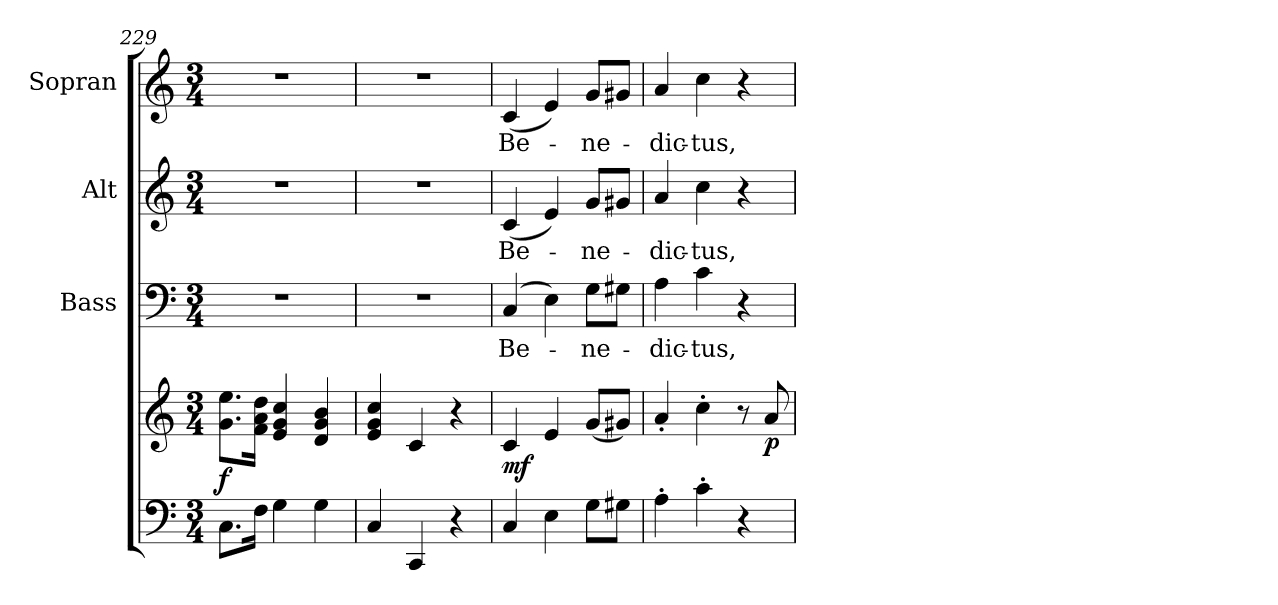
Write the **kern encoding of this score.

**kern	**kern	**dynam	**kern	**text	**kern	**text	**kern	**text
*part4	*part4	*part4	*part3	*part3	*part2	*part2	*part1	*part1
*staff5	*staff4	*staff4/5	*staff3	*staff3	*staff2	*staff2	*staff1	*staff1
*	*	*	*I"Bass	*	*I"Alt	*	*I"Sopran	*
*	*	*	*I'B.	*	*I'A.	*	*I'S.	*
*clefF4	*clefG2	*	*clefF4	*	*clefG2	*	*clefG2	*
*k[]	*k[]	*	*k[]	*	*k[]	*	*k[]	*
*C:	*C:	*	*C:	*	*C:	*	*C:	*
*M3/4	*M3/4	*	*M3/4	*	*M3/4	*	*M3/4	*
=229	=229	=229	=229	=229	=229	=229	=229	=229
!	!	!LO:DY:b	!	!	!	!	!	!
8.C\L	8.g\ 8.ee\L	f	2.r	.	2.r	.	2.r	.
16F\Jk	16f\ 16a\ 16dd\Jk	.	.	.	.	.	.	.
4G\	4e/ 4g/ 4cc/	.	.	.	.	.	.	.
4G\	4d/ 4g/ 4b/	.	.	.	.	.	.	.
!!LO:LB:g=z
=230	=230	=230	=230	=230	=230	=230	=230	=230
4C/	4e/ 4g/ 4cc/	.	2.r	.	2.r	.	2.r	.
4CC/	4c/	.	.	.	.	.	.	.
4r	4r	.	.	.	.	.	.	.
=231	=231	=231	=231	=231	=231	=231	=231	=231
!	!	!LO:DY:b	!	!LO:LY:b	!	!LO:LY:b	!	!LO:LY:b
4C/	4c/	mf	(4C/	Be-	(<4c/	Be-	(<4c/	Be-
4E\	4e/	.	4E\)	.	4e/)	.	4e/)	.
!	!	!	!	!LO:LY:b	!	!LO:LY:b	!	!LO:LY:b
8G\L	(<8g/L	.	8G\L	-ne-	8g/L	-ne-	8g/L	-ne-
8G#X\J	8g#X/J)	.	8G#X\J	.	8g#X/J	.	8g#X/J	.
=232	=232	=232	=232	=232	=232	=232	=232	=232
!	!	!	!	!LO:LY:b	!	!LO:LY:b	!	!LO:LY:b
4A'>\	4a'</	.	4A\	-dic-	4a/	-dic-	4a/	-dic-
!	!	!	!	!LO:LY:b	!	!LO:LY:b	!	!LO:LY:b
4c'>\	4cc'>\	.	4c\	-tus,	4cc\	-tus,	4cc\	-tus,
4r	8r	.	4r	.	4r	.	4r	.
!	!	!LO:DY:b	!	!	!	!	!	!
.	8a/	p	.	.	.	.	.	.
=	=	=	=	=	=	=	=	=
*-	*-	*-	*-	*-	*-	*-	*-	*-
